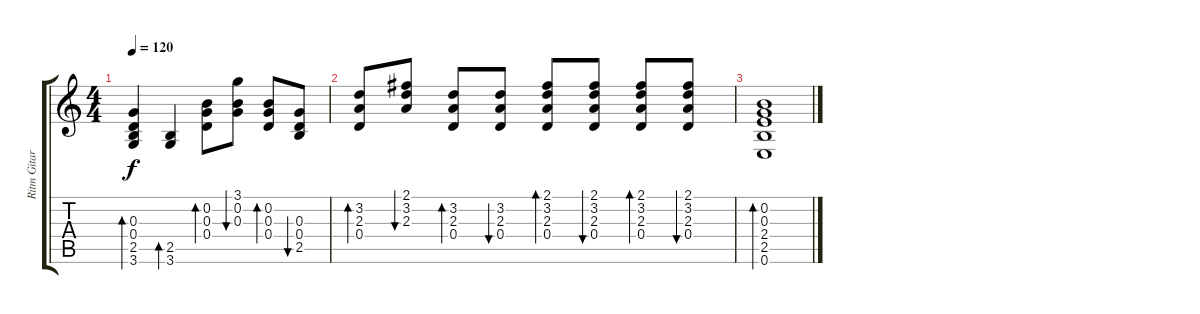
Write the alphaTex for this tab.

\track ("Ritm Gitar" "Ritm Gitar") {instrument acousticguitarsteel}
\staff {score tabs}
\tuning (E4 B3 G3 D3 A2 E2) {hide}
\ts (4 4)
\tempo 120
\clef g2
\ks c
(0.3 0.4 2.5 3.6).4{bd 60 dy f} (2.5 3.6).4{bd 60} (0.2 0.3 0.4).8{bd 60} (3.1 0.2 0.3).8{bu 60} (0.2 0.3 0.4).8{bd 60} (0.3 0.4 2.5).8{bu 60} |
(3.2 2.3 0.4).8{bd 60} (2.1 3.2 2.3).8{bu 60} (3.2 2.3 0.4).8{bd 60} (3.2 2.3 0.4).8{bu 60} (2.1 3.2 2.3 0.4).8{bd 60} (2.1 3.2 2.3 0.4).8{bu 60} (2.1 3.2 2.3 0.4).8{bd 60} (2.1 3.2 2.3 0.4).8{bu 60} |
(0.2 0.3 2.4 2.5 0.6).1{bd 60}
